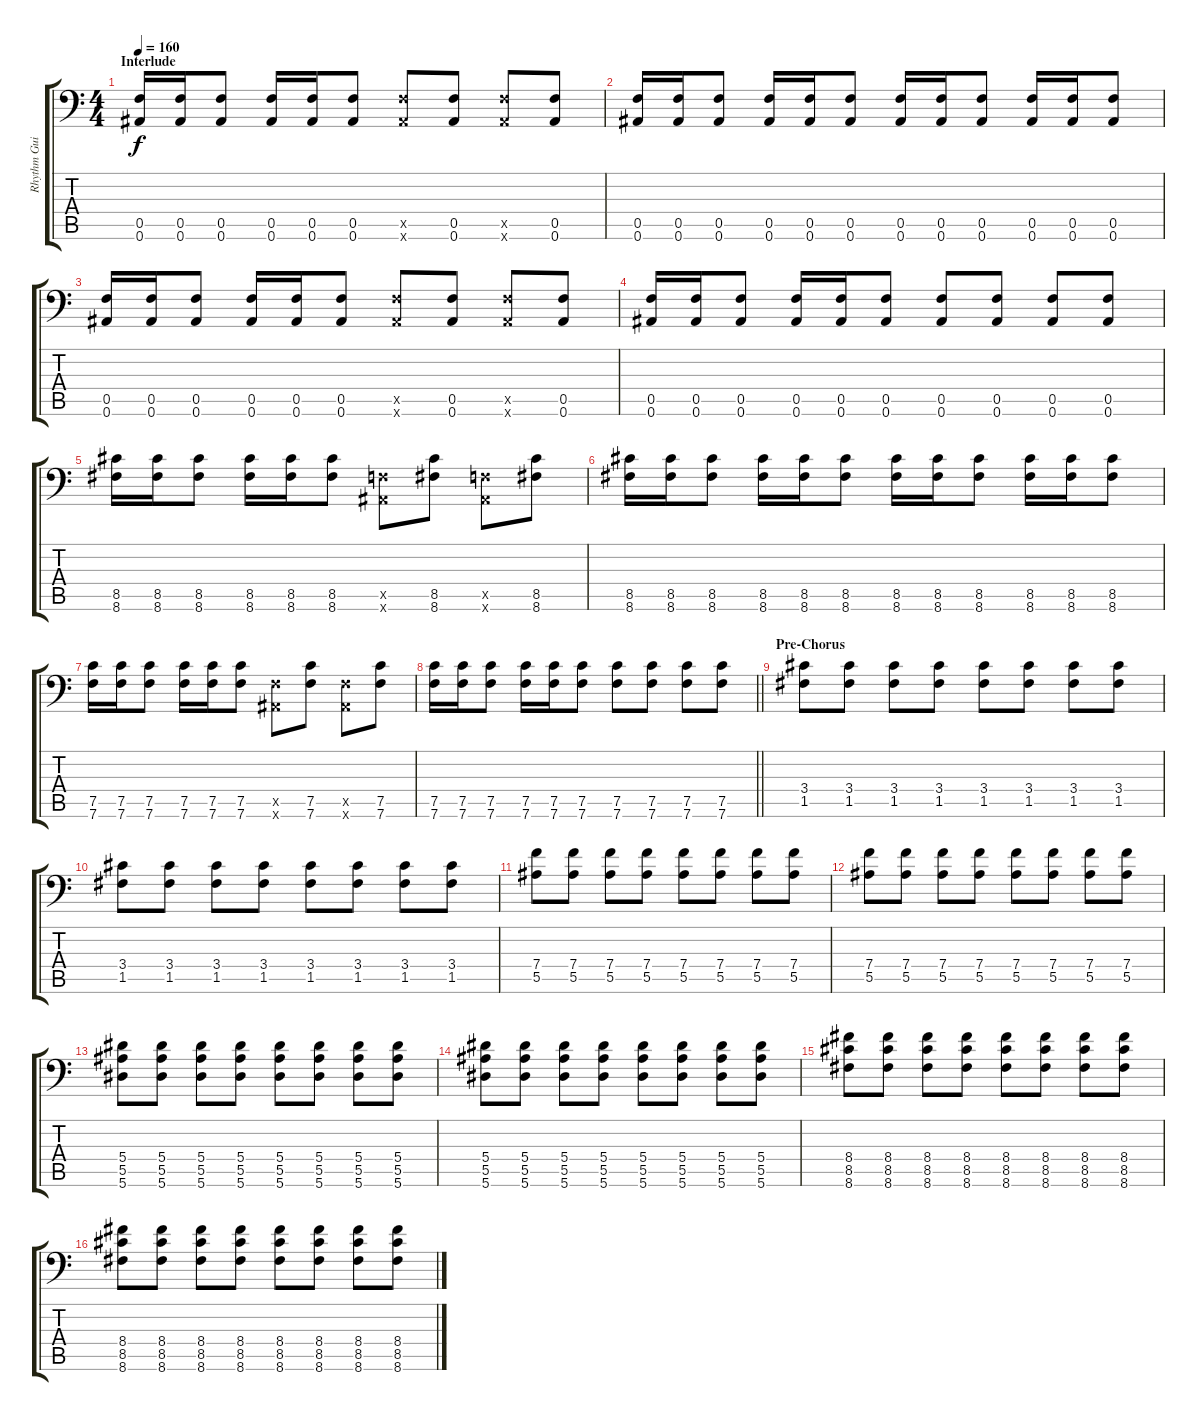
\track ("Rhythm Guitar" "Rhythm Gui") {instrument distortionguitar}
\staff {score tabs}
\tuning (C4 G3 Eb3 Bb2 F2 Bb1) {hide}
\ts (4 4)
\section ("" "Interlude")
\tempo 160
\clef f4
\ks c
(0.5 0.6).16{dy f} (0.5 0.6).16 (0.5 0.6).8 (0.5 0.6).16 (0.5 0.6).16 (0.5 0.6).8 (0.5{x} 0.6{x}).8 (0.5 0.6).8 (0.5{x} 0.6{x}).8 (0.5 0.6).8 |
(0.5 0.6).16 (0.5 0.6).16 (0.5 0.6).8 (0.5 0.6).16 (0.5 0.6).16 (0.5 0.6).8 (0.5 0.6).16 (0.5 0.6).16 (0.5 0.6).8 (0.5 0.6).16 (0.5 0.6).16 (0.5 0.6).8 |
(0.5 0.6).16 (0.5 0.6).16 (0.5 0.6).8 (0.5 0.6).16 (0.5 0.6).16 (0.5 0.6).8 (0.5{x} 0.6{x}).8 (0.5 0.6).8 (0.5{x} 0.6{x}).8 (0.5 0.6).8 |
(0.5 0.6).16 (0.5 0.6).16 (0.5 0.6).8 (0.5 0.6).16 (0.5 0.6).16 (0.5 0.6).8 (0.5 0.6).8 (0.5 0.6).8 (0.5 0.6).8 (0.5 0.6).8 |
(8.5 8.6).16 (8.5 8.6).16 (8.5 8.6).8 (8.5 8.6).16 (8.5 8.6).16 (8.5 8.6).8 (0.5{x} 0.6{x}).8 (8.5 8.6).8 (0.5{x} 0.6{x}).8 (8.5 8.6).8 |
(8.5 8.6).16 (8.5 8.6).16 (8.5 8.6).8 (8.5 8.6).16 (8.5 8.6).16 (8.5 8.6).8 (8.5 8.6).16 (8.5 8.6).16 (8.5 8.6).8 (8.5 8.6).16 (8.5 8.6).16 (8.5 8.6).8 |
(7.5 7.6).16 (7.5 7.6).16 (7.5 7.6).8 (7.5 7.6).16 (7.5 7.6).16 (7.5 7.6).8 (0.5{x} 0.6{x}).8 (7.5 7.6).8 (0.5{x} 0.6{x}).8 (7.5 7.6).8 |
\barLineRight lightlight
(7.5 7.6).16 (7.5 7.6).16 (7.5 7.6).8 (7.5 7.6).16 (7.5 7.6).16 (7.5 7.6).8 (7.5 7.6).8 (7.5 7.6).8 (7.5 7.6).8 (7.5 7.6).8 |
\section ("" "Pre-Chorus")
(3.4 1.5).8 (3.4 1.5).8 (3.4 1.5).8 (3.4 1.5).8 (3.4 1.5).8 (3.4 1.5).8 (3.4 1.5).8 (3.4 1.5).8 |
(3.4 1.5).8 (3.4 1.5).8 (3.4 1.5).8 (3.4 1.5).8 (3.4 1.5).8 (3.4 1.5).8 (3.4 1.5).8 (3.4 1.5).8 |
(7.4 5.5).8 (7.4 5.5).8 (7.4 5.5).8 (7.4 5.5).8 (7.4 5.5).8 (7.4 5.5).8 (7.4 5.5).8 (7.4 5.5).8 |
(7.4 5.5).8 (7.4 5.5).8 (7.4 5.5).8 (7.4 5.5).8 (7.4 5.5).8 (7.4 5.5).8 (7.4 5.5).8 (7.4 5.5).8 |
(5.4 5.5 5.6).8 (5.4 5.5 5.6).8 (5.4 5.5 5.6).8 (5.4 5.5 5.6).8 (5.4 5.5 5.6).8 (5.4 5.5 5.6).8 (5.4 5.5 5.6).8 (5.4 5.5 5.6).8 |
(5.4 5.5 5.6).8 (5.4 5.5 5.6).8 (5.4 5.5 5.6).8 (5.4 5.5 5.6).8 (5.4 5.5 5.6).8 (5.4 5.5 5.6).8 (5.4 5.5 5.6).8 (5.4 5.5 5.6).8 |
(8.4 8.5 8.6).8 (8.4 8.5 8.6).8 (8.4 8.5 8.6).8 (8.4 8.5 8.6).8 (8.4 8.5 8.6).8 (8.4 8.5 8.6).8 (8.4 8.5 8.6).8 (8.4 8.5 8.6).8 |
(8.4 8.5 8.6).8 (8.4 8.5 8.6).8 (8.4 8.5 8.6).8 (8.4 8.5 8.6).8 (8.4 8.5 8.6).8 (8.4 8.5 8.6).8 (8.4 8.5 8.6).8 (8.4 8.5 8.6).8
